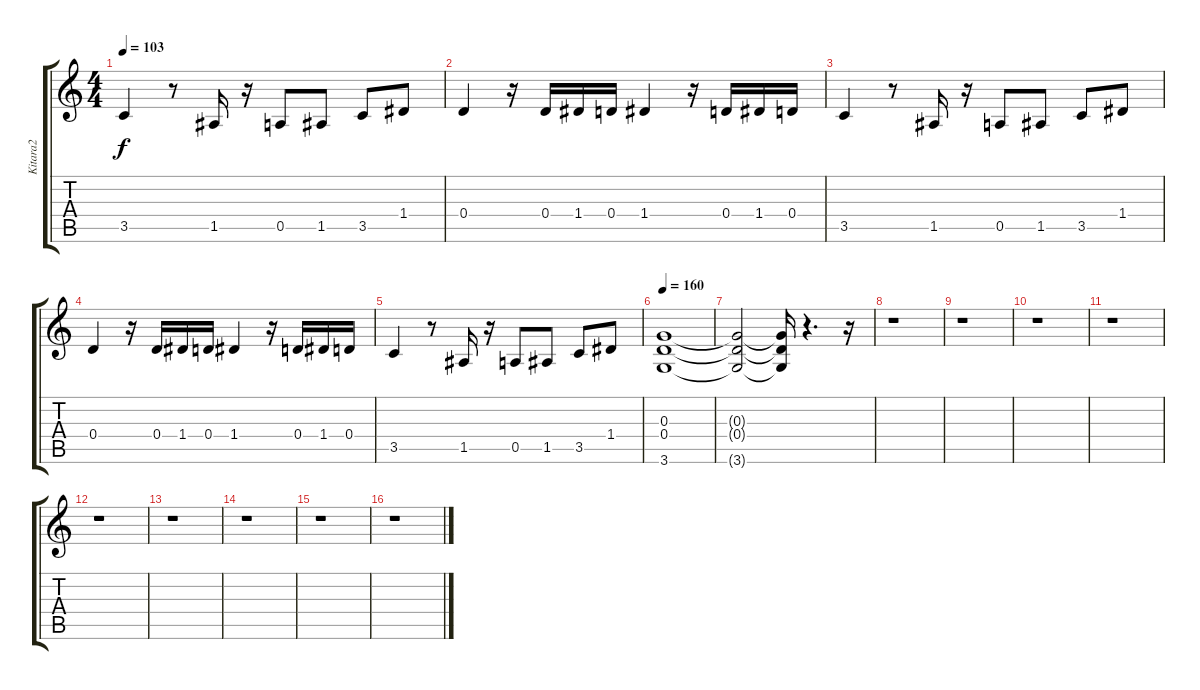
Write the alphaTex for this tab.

\track ("Kitara2" "Kitara2") {instrument overdrivenguitar}
\staff {score tabs}
\tuning (E4 B3 G3 D3 A2 E2) {hide}
\ts (4 4)
\tempo 103
\clef g2
\ks c
3.5.4{dy f} r.8 1.5.16 r.16 0.5.8 1.5.8 3.5.8 1.4.8 |
0.4.4 r.16 0.4.16 1.4.16 0.4.16 1.4.4 r.16 0.4.16 1.4.16 0.4.16 |
3.5.4 r.8 1.5.16 r.16 0.5.8 1.5.8 3.5.8 1.4.8 |
0.4.4 r.16 0.4.16 1.4.16 0.4.16 1.4.4 r.16 0.4.16 1.4.16 0.4.16 |
3.5.4 r.8 1.5.16 r.16 0.5.8 1.5.8 3.5.8 1.4.8 |
\tempo 160
(0.3 0.4 3.6).1 |
(0.3{t} 0.4{t} 3.6{t}).2 (0.3{t} 0.4{t} 3.6{t}).16 r.4{d} r.16 |
r.1 |
r.1 |
r.1 |
r.1 |
r.1 |
r.1 |
r.1 |
r.1 |
r.1
